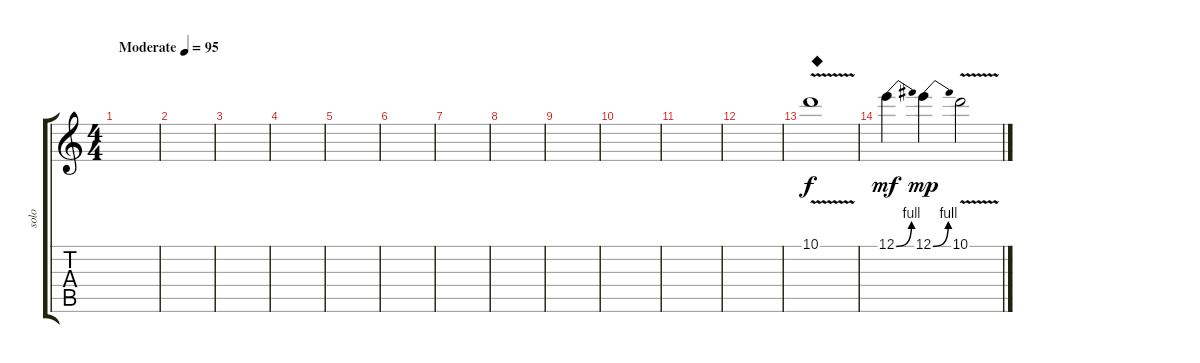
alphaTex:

\track ("solo" "solo") {instrument overdrivenguitar}
\staff {score tabs}
\tuning (E4 B3 G3 D3 A2 E2) {hide}
\ts (4 4)
\tempo (95 "Moderate")
\clef g2
\ks c
|
|
|
|
|
|
|
|
|
|
|
|
10.1{v}.1{txt "◆" balance 13} |
12.1{be (bend 0 0 60 4)}.4{dy mf balance 5} 12.1{be (bend 0 0 60 4)}.4{dy mp} 10.1{v}.2{balance 13}
